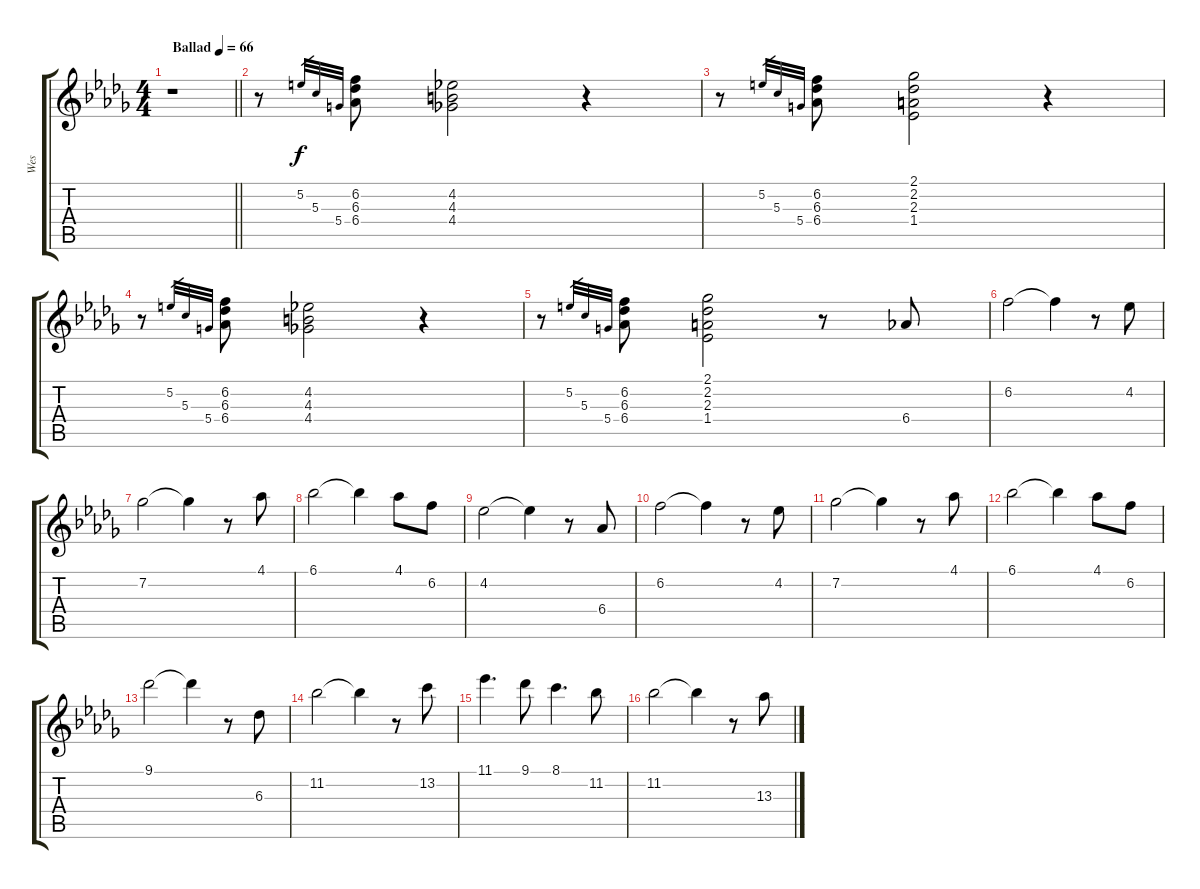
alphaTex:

\track ("Wes" "Wes") {instrument electricguitarjazz}
\staff {score tabs}
\tuning (E4 B3 G3 D3 A2 E2) {hide}
\ts (4 4)
\tempo (66 "Ballad")
\clef g2
\barLineRight lightlight
\ks db
r.1{dy f instrument electricguitarjazz} |
r.8 5.2.32{gr} 5.3.32{gr} 5.4.32{gr} (6.2 6.3 6.4).8 (4.2 4.3 4.4).2 r.4 |
r.8 5.2.32{gr} 5.3.32{gr} 5.4.32{gr} (6.2 6.3 6.4).8 (2.1 2.2 2.3 1.4).2 r.4 |
r.8 5.2.32{gr} 5.3.32{gr} 5.4.32{gr} (6.2 6.3 6.4).8 (4.2 4.3 4.4).2 r.4 |
r.8 5.2.32{gr} 5.3.32{gr} 5.4.32{gr} (6.2 6.3 6.4).8 (2.1 2.2 2.3 1.4).2 r.8 6.4.8 |
6.2.2 6.2{t}.4 r.8 4.2.8 |
7.2.2 7.2{t}.4 r.8 4.1.8 |
6.1.2 6.1{t}.4 4.1.8 6.2.8 |
4.2.2 4.2{t}.4 r.8 6.4.8 |
6.2.2 6.2{t}.4 r.8 4.2.8 |
7.2.2 7.2{t}.4 r.8 4.1.8 |
6.1.2 6.1{t}.4 4.1.8 6.2.8 |
9.1.2 9.1{t}.4 r.8 6.3.8 |
11.2.2 11.2{t}.4 r.8 13.2.8 |
11.1.4{d} 9.1.8 8.1.4{d} 11.2.8 |
11.2.2 11.2{t}.4 r.8 13.3.8
